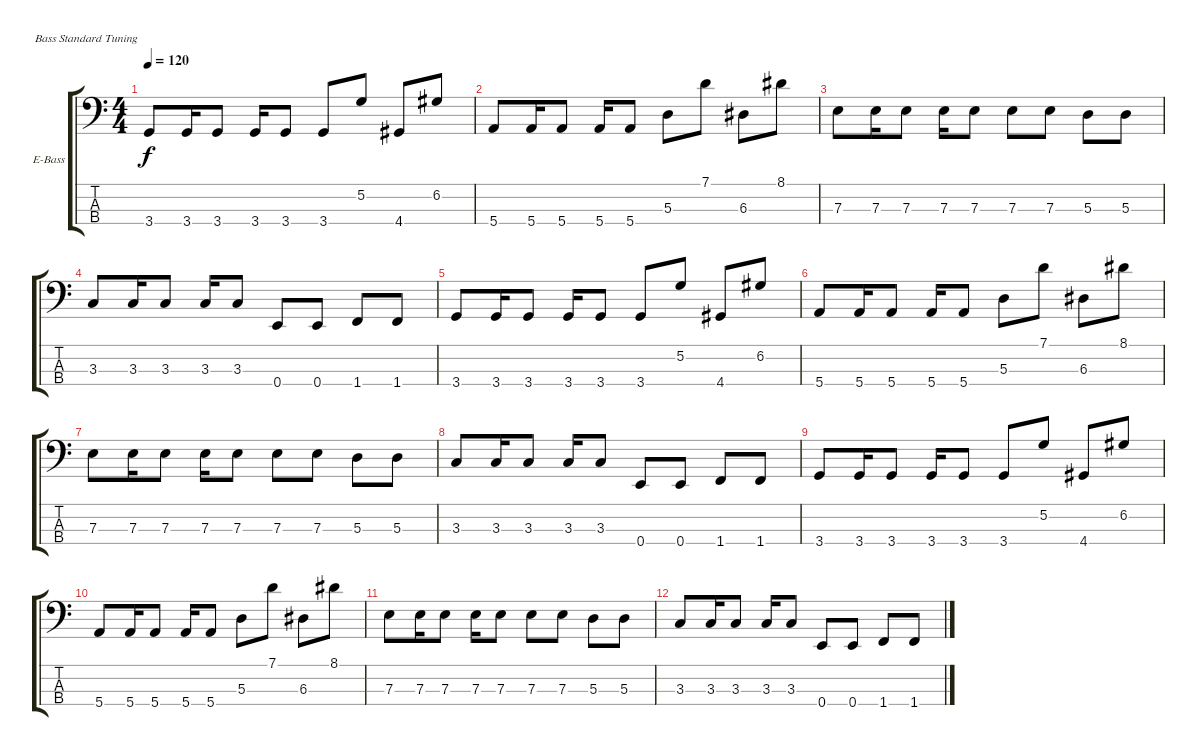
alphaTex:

\defaultSystemsLayout 4
\bracketExtendMode groupsimilarinstruments
\firstSystemTrackNameOrientation horizontal
\otherSystemsTrackNameOrientation horizontal
\track ("Bass" "E-Bass") {instrument electricbassfinger}
\staff {score tabs}
\tuning (G2 D2 A1 E1)
\ts (4 4)
\tempo 120
\clef f4
\ks c
3.4.8{dy f} 3.4.16 3.4.8 3.4.16 3.4.8 3.4.8 5.2.8 4.4.8 6.2.8 |
5.4.8 5.4.16 5.4.8 5.4.16 5.4.8 5.3.8 7.1.8 6.3.8 8.1.8 |
7.3.8 7.3.16 7.3.8 7.3.16 7.3.8 7.3.8 7.3.8 5.3.8 5.3.8 |
3.3.8 3.3.16 3.3.8 3.3.16 3.3.8 0.4.8 0.4.8 1.4.8 1.4.8 |
3.4.8 3.4.16 3.4.8 3.4.16 3.4.8 3.4.8 5.2.8 4.4.8 6.2.8 |
5.4.8 5.4.16 5.4.8 5.4.16 5.4.8 5.3.8 7.1.8 6.3.8 8.1.8 |
7.3.8 7.3.16 7.3.8 7.3.16 7.3.8 7.3.8 7.3.8 5.3.8 5.3.8 |
3.3.8 3.3.16 3.3.8 3.3.16 3.3.8 0.4.8 0.4.8 1.4.8 1.4.8 |
3.4.8 3.4.16 3.4.8 3.4.16 3.4.8 3.4.8 5.2.8 4.4.8 6.2.8 |
5.4.8 5.4.16 5.4.8 5.4.16 5.4.8 5.3.8 7.1.8 6.3.8 8.1.8 |
7.3.8 7.3.16 7.3.8 7.3.16 7.3.8 7.3.8 7.3.8 5.3.8 5.3.8 |
3.3.8 3.3.16 3.3.8 3.3.16 3.3.8 0.4.8 0.4.8 1.4.8 1.4.8
